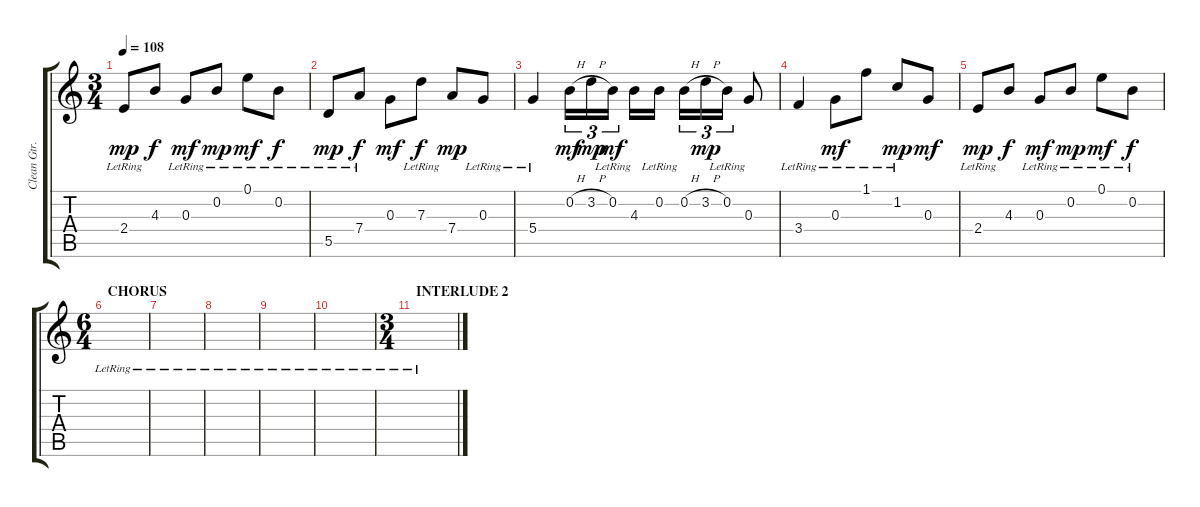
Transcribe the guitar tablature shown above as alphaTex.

\track ("Clean Gtr. 2" "Clean Gtr.") {instrument electricguitarclean}
\staff {score tabs}
\tuning (E4 B3 G3 D3 A2 E2) {hide}
\ts (3 4)
\tempo 108
\clef g2
\ks c
2.4{lr}.8{dy mp} 4.3.8{dy f} 0.3{lr}.8{dy mf} 0.2{lr}.8{dy mp} 0.1{lr}.8{dy mf} 0.2{lr}.8{dy f} |
5.5{lr}.8{dy mp} 7.4{lr}.8{dy f} 0.3.8{dy mf} 7.3{lr}.8{dy f} 7.4.8{dy mp} 0.3{lr}.8 |
5.4{lr}.4 0.2{h}.16{tu (3 2) dy mf} 3.2{h}.16{tu (3 2) dy mp} 0.2{lr}.16{tu (3 2) dy mf} 4.3.16 0.2{lr}.16 0.2{h}.16{tu (3 2)} 3.2{h}.16{tu (3 2) dy mp} 0.2{lr}.16{tu (3 2)} 0.3.8 |
3.4{lr}.4 0.3{lr}.8{dy mf} 1.1{lr}.8 1.2{lr}.8{dy mp} 0.3.8{dy mf} |
2.4{lr}.8{dy mp} 4.3.8{dy f} 0.3{lr}.8{dy mf} 0.2{lr}.8{dy mp} 0.1{lr}.8{dy mf} 0.2{lr}.8{dy f} |
\ts (6 4)
\section ("" "CHORUS")
|
|
|
|
|
\ts (3 4)
\section ("" "INTERLUDE 2")
